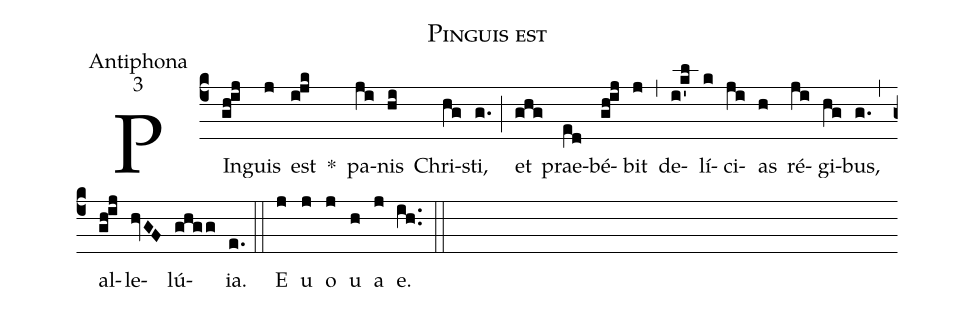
name:Pinguis est;
office-part:Antiphona;
mode:3;
%%
(c4) PIn(gh!ij)guis(j) est(ijk) *() pa(ji)nis(hi) Chri(hg)sti,(g.) (;) et(ghg) prae(e[ll:1]d)bé(gh!ij)bit(j) (,) de(i!k'l)lí(k)ci(ji)as(h) ré(ji)gi(hg)bus,(g.) (,) al(gh!ij)le(hvGF)lú(ghgg){ia}.(e.) (::) <eu>E(j) u(j) o(j) u(h) a(j) e.</eu>(ih..) (::)
